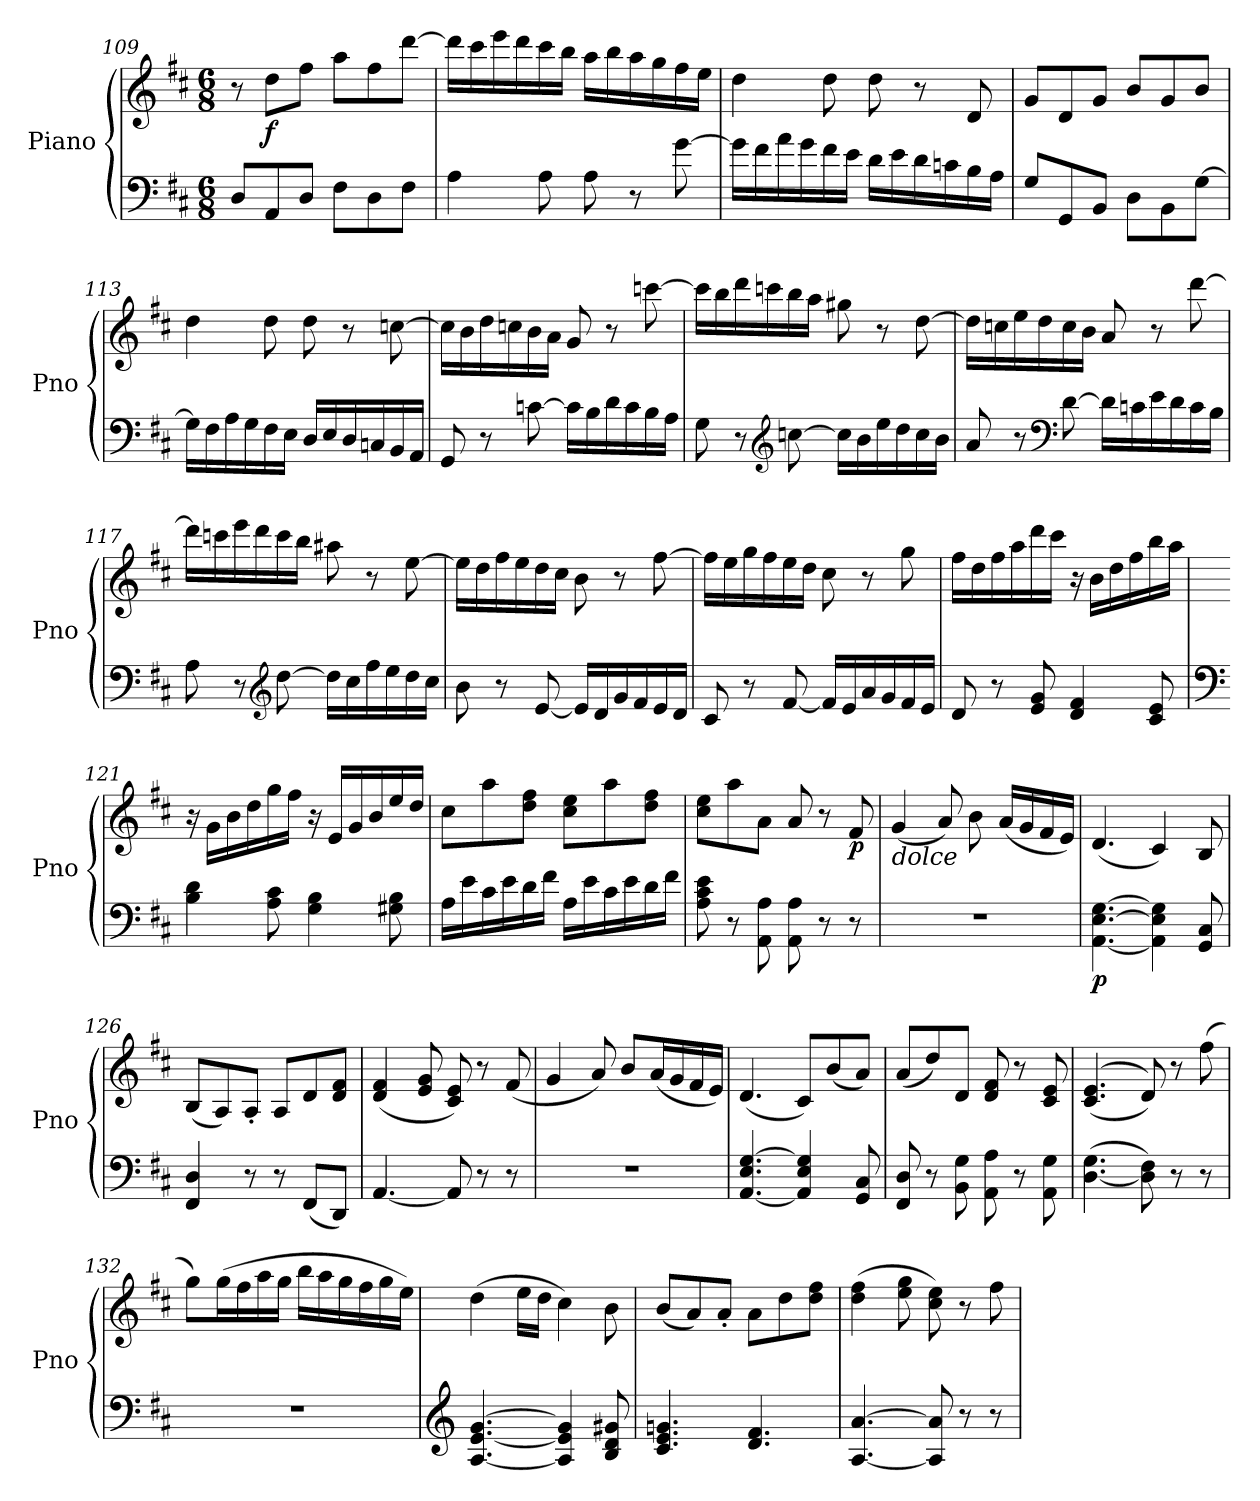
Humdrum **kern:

**kern	**dynam	**kern	**dynam
*part2	*part2	*part1	*part1
*staff2	*staff2	*staff1	*staff1
*	*	*I"Piano	*
*	*	*I'Pno	*
*clefF4	*	*clefG2	*
*k[f#c#]	*	*k[f#c#]	*
*M6/8	*	*M6/8	*
=109	=109	=109	=109
8D/L	.	8r	.
!	!	!	!LO:DY:b
8AA/	.	8dd\L	f
8D/J	.	8ff#\J	.
8F#\L	.	8aa\L	.
8D\	.	8ff#\	.
8F#\J	.	[8ddd\J	.
=110	=110	=110	=110
4A\	.	16ddd\LL]	.
.	.	16ccc#\	.
.	.	16eee\	.
.	.	16ddd\	.
8A\	.	16ccc#\	.
.	.	16bb\JJ	.
8A\	.	16aa\LL	.
.	.	16bb\	.
8r	.	16aa\	.
.	.	16gg\	.
[8g\	.	16ff#\	.
.	.	16ee\JJ	.
!!LO:LB:g=z
=111	=111	=111	=111
16g\LL]	.	4dd\	.
16f#\	.	.	.
16a\	.	.	.
16g\	.	.	.
16f#\	.	8dd\	.
16e\JJ	.	.	.
16d\LL	.	8dd\	.
16e\	.	.	.
16d\	.	8r	.
16cn\	.	.	.
16B\	.	8d/	.
16A\JJ	.	.	.
=112	=112	=112	=112
8G/L	.	8g/L	.
8GG/	.	8d/	.
8BB/J	.	8g/J	.
8D\L	.	8b/L	.
8BB\	.	8g/	.
[8G\J	.	8b/J	.
=113	=113	=113	=113
16G\LL]	.	4dd\	.
16F#\	.	.	.
16A\	.	.	.
16G\	.	.	.
16F#\	.	8dd\	.
16E\JJ	.	.	.
16D/LL	.	8dd\	.
16E/	.	.	.
16D/	.	8r	.
16Cn/	.	.	.
16BB/	.	[8ccn\	.
16AA/JJ	.	.	.
=114	=114	=114	=114
8GG/	.	16cc\LL]	.
.	.	16b\	.
8r	.	16dd\	.
.	.	16ccn\	.
[8cn\	.	16b\	.
.	.	16a\JJ	.
16c\LL]	.	8g/	.
16B\	.	.	.
16d\	.	8r	.
16c\	.	.	.
16B\	.	[8cccn\	.
16A\JJ	.	.	.
!!LO:LB:g=z
=115	=115	=115	=115
8G\	.	16ccc\LL]	.
.	.	16bb\	.
8r	.	16ddd\	.
.	.	16cccn\	.
*clefG2	*	*	*
[8ccn\	.	16bb\	.
.	.	16aa\JJ	.
16cc\LL]	.	8gg#X\	.
16b\	.	.	.
16ee\	.	8r	.
16dd\	.	.	.
16cc\	.	[8dd\	.
16b\JJ	.	.	.
=116	=116	=116	=116
8a/	.	16dd\LL]	.
.	.	16ccn\	.
8r	.	16ee\	.
.	.	16dd\	.
*clefF4	*	*	*
[8d\	.	16cc\	.
.	.	16b\JJ	.
16d\LL]	.	8a/	.
16cn\	.	.	.
16e\	.	8r	.
16d\	.	.	.
16c\	.	[8ddd\	.
16B\JJ	.	.	.
=117	=117	=117	=117
8A\	.	16ddd\LL]	.
.	.	16cccn\	.
8r	.	16eee\	.
.	.	16ddd\	.
*clefG2	*	*	*
[8dd\	.	16ccc\	.
.	.	16bb\JJ	.
16dd\LL]	.	8aa#X\	.
16cc#\	.	.	.
16ff#\	.	8r	.
16ee\	.	.	.
16dd\	.	[8ee\	.
16cc#\JJ	.	.	.
!!LO:PB:g=z
=118	=118	=118	=118
8b\	.	16ee\LL]	.
.	.	16dd\	.
8r	.	16ff#\	.
.	.	16ee\	.
[8e/	.	16dd\	.
.	.	16cc#\JJ	.
16e/LL]	.	8b\	.
16d/	.	.	.
16g/	.	8r	.
16f#/	.	.	.
16e/	.	[8ff#\	.
16d/JJ	.	.	.
=119	=119	=119	=119
8c#/	.	16ff#\LL]	.
.	.	16ee\	.
8r	.	16gg\	.
.	.	16ff#\	.
[8f#/	.	16ee\	.
.	.	16dd\JJ	.
16f#/LL]	.	8cc#\	.
16e/	.	.	.
16a/	.	8r	.
16g/	.	.	.
16f#/	.	8gg\	.
16e/JJ	.	.	.
=120	=120	=120	=120
8d/	.	16ff#\LL	.
.	.	16dd\	.
8r	.	16ff#\	.
.	.	16aa\	.
8e/ 8g/	.	16ddd\	.
.	.	16ccc#\JJ	.
4d/ 4f#/	.	16r	.
.	.	16b\LL	.
.	.	16dd\	.
.	.	16ff#\	.
8c#/ 8e/	.	16bb\	.
.	.	16aa\JJ	.
=121	=121	=121	=121
*clefF4	*	*	*
4B\ 4d\	.	16r	.
.	.	16g\LL	.
.	.	16b\	.
.	.	16dd\	.
8A\ 8c#\	.	16gg\	.
.	.	16ff#\JJ	.
4G\ 4B\	.	16r	.
.	.	16e/LL	.
.	.	16g/	.
.	.	16b/	.
8G#X\ 8B\	.	16ee/	.
.	.	16dd/JJ	.
!!LO:LB:g=z
=122	=122	=122	=122
16A\LL	.	8cc#\L	.
16e\	.	.	.
16c#\	.	8aa\	.
16e\	.	.	.
16d\	.	8dd\ 8ff#\J	.
16f#\JJ	.	.	.
16A\LL	.	8cc#\ 8ee\L	.
16e\	.	.	.
16c#\	.	8aa\	.
16e\	.	.	.
16d\	.	8dd\ 8ff#\J	.
16f#\JJ	.	.	.
=123	=123	=123	=123
8A\ 8c#\ 8e\	.	8cc#\ 8ee\L	.
8r	.	8aa\	.
8AA\ 8A\	.	8a\J	.
8AA\ 8A\	.	8a/	.
8r	.	8r	.
!	!	!	!LO:DY:b
8r	.	8f#/	p
=124	=124	=124	=124
!	!	!LO:TX:b:i:t=dolce	!
2.r	.	(<4g/	.
.	.	8a/)	.
.	.	8b\	.
.	.	(<16a/LL	.
.	.	16g/	.
.	.	16f#/	.
.	.	16e/JJ)	.
=125	=125	=125	=125
!	!LO:DY:b	!	!
[4.AA\ [4.E\ [4.G\	p	(<4.d/	.
4AA\] 4E\] 4G\]	.	4c#/)	.
8GG/ 8C#/	.	8B/	.
=126	=126	=126	=126
4FF#/ 4D/	.	(<8B/L	.
.	.	8A/)	.
8r	.	8A'/J	.
8r	.	8A/L	.
(<8FF#/L	.	8d/	.
8DD/J)	.	8d/ 8f#/J	.
!!LO:LB:g=z
=127	=127	=127	=127
[4.AA/	.	(<4d/ 4f#/	.
.	.	8e/ 8g/	.
8AA/]	.	8c#/ 8e/)	.
8r	.	8r	.
8r	.	(<8f#/	.
=128	=128	=128	=128
2.r	.	4g/	.
.	.	8a/)	.
.	.	8b/L	.
.	.	(<16a/L	.
.	.	16g/	.
.	.	16f#/	.
.	.	16e/JJ)	.
=129	=129	=129	=129
[4.AA/ 4.E/ [4.G/	.	(<4.d/	.
4AA/] 4E/ 4G/]	.	8c#/L)	.
.	.	(<8b/	.
8GG/ 8C#/	.	8a/J)	.
=130	=130	=130	=130
8FF#/ 8D/	.	(<8a/L	.
8r	.	8dd/)	.
8BB\ 8G\	.	8d/J	.
8AA\ 8A\	.	8d/ 8f#/	.
8r	.	8r	.
8AA\ 8G\	.	8c#/ 8e/	.
=131	=131	=131	=131
(>[4.D\ 4.G\	.	(<(<4.c#/ 4.e/	.
8D\] 8F#\)	.	8d/))	.
8r	.	8r	.
8r	.	(>8ff#\	.
=132	=132	=132	=132
2.r	.	8gg\L)	.
.	.	(>16gg\L	.
.	.	16ff#\	.
.	.	16aa\	.
.	.	16gg\JJ	.
.	.	16bb\LL	.
.	.	16aa\	.
.	.	16gg\	.
.	.	16ff#\	.
.	.	16gg\	.
.	.	16ee\JJ)	.
!!LO:LB:g=z
=133	=133	=133	=133
*clefG2	*	*	*
[4.A/ [4.e/ [4.g/	.	(>4dd\	.
.	.	16ee\LL	.
.	.	16dd\JJ	.
4A/] 4e/] 4g/]	.	4cc#\)	.
8B/ 8d/ 8g#X/	.	8b\	.
=134	=134	=134	=134
4.c#/ 4.e/ 4.gn/	.	(<8b/L	.
.	.	8a/)	.
.	.	8a'/J	.
4.d/ 4.f#/	.	8a\L	.
.	.	8dd\	.
.	.	8dd\ 8ff#\J	.
=135	=135	=135	=135
[4.A/ [4.a/	.	(>4dd\ 4ff#\	.
.	.	8ee\ 8gg\	.
8A/] 8a/]	.	8cc#\ 8ee\)	.
8r	.	8r	.
8r	.	8ff#\	.
=	=	=	=
*-	*-	*-	*-
